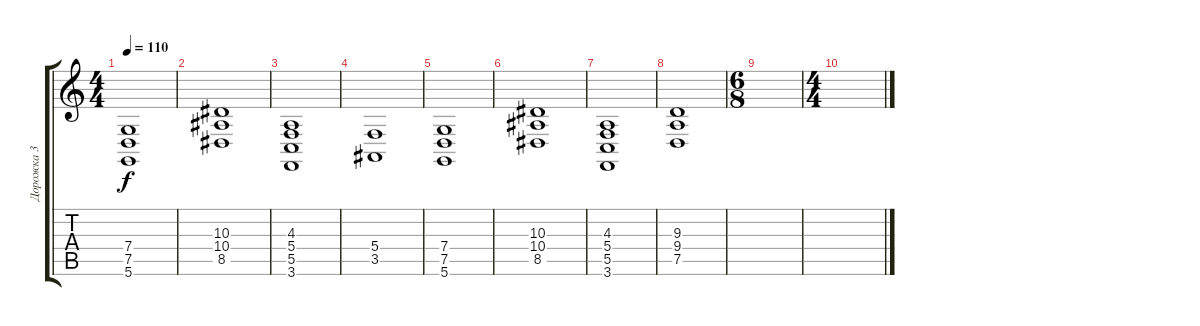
\track ("Дорожка 3" "Дорожка 3") {instrument harpsichord}
\staff {score tabs}
\tuning (D4 A3 F3 C3 G2 D2) {hide}
\ts (4 4)
\tempo 110
\clef g2
\ks c
(7.4 7.5 5.6).1{dy f} |
(10.3 10.4 8.5).1 |
(4.3 5.4 5.5 3.6).1 |
(5.4 3.5).1 |
(7.4 7.5 5.6).1 |
(10.3 10.4 8.5).1 |
(4.3 5.4 5.5 3.6).1 |
(9.3 9.4 7.5).1 |
\ts (6 8)
|
\ts (4 4)
